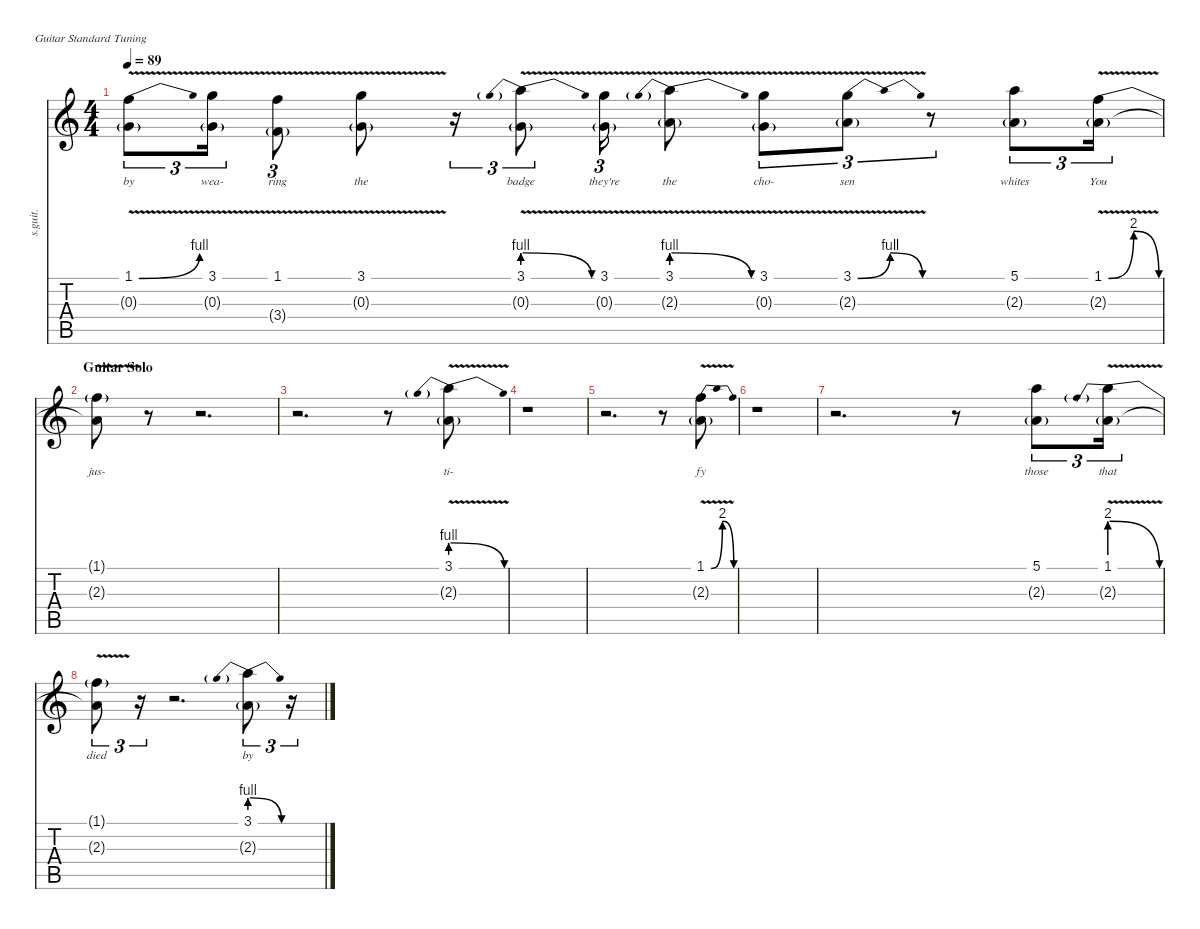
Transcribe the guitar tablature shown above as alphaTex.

\defaultSystemsLayout 4
\hideDynamics
\bracketExtendMode nobrackets
\track ("Zack de la Rocha - Vocals 1" "s.guit.") {instrument tenorsax}
\staff {score tabs}
\tuning (E4 B3 G3 D3 A2 E2)
\displaytranspose 12
\ts (4 4)
\tempo 89
\clef g2
\ks c
(1.1{be (bend 0 0 15 4) v} 0.3{g}).8{tu (3 2) lyrics (0 "by") lyrics (1 "") lyrics (2 "") lyrics (3 "") lyrics (4 "") dy fff} (3.1{v} 0.3{g}).16{tu (3 2) lyrics (0 "wea-") lyrics (1 "") lyrics (2 "") lyrics (3 "") lyrics (4 "")} (1.1{v} 3.4{g}).8{tu (3 2) lyrics (0 "ring") lyrics (1 "") lyrics (2 "") lyrics (3 "") lyrics (4 "")} (3.1{v} 0.3{g}).8{lyrics (0 "the") lyrics (1 "") lyrics (2 "") lyrics (3 "") lyrics (4 "")} r.16{tu (3 2)} (3.1{be (prebendrelease 0 4 19.8 0) v} 0.3{g}).8{tu (3 2) lyrics (0 "badge") lyrics (1 "") lyrics (2 "") lyrics (3 "") lyrics (4 "")} (3.1{v} 0.3{g}).16{tu (3 2) lyrics (0 "they're") lyrics (1 "") lyrics (2 "") lyrics (3 "") lyrics (4 "")} (3.1{be (prebendrelease 0 4 60 0) v} 2.3{g}).8{lyrics (0 "the") lyrics (1 "") lyrics (2 "") lyrics (3 "") lyrics (4 "")} (3.1{v} 0.3{g}).8{tu (3 2) lyrics (0 "cho-") lyrics (1 "") lyrics (2 "") lyrics (3 "") lyrics (4 "")} (3.1{be (bendrelease 0 0 15 4 45 4 60 0) v} 2.3{g}).8{tu (3 2) lyrics (0 "sen") lyrics (1 "") lyrics (2 "") lyrics (3 "") lyrics (4 "")} r.8{tu (3 2)} (5.1 2.3{g}).8{tu (3 2) lyrics (0 "whites") lyrics (1 "") lyrics (2 "") lyrics (3 "") lyrics (4 "")} (1.1{be (bendrelease 0 0 4.8 8 30 8 60 0) v} 2.3{g}).16{tu (3 2) lyrics (0 "You") lyrics (1 "") lyrics (2 "") lyrics (3 "") lyrics (4 "")} |
\section ("" "Guitar Solo")
(1.1{t} 2.3{t}).8{lyrics (0 "jus-") lyrics (1 "") lyrics (2 "") lyrics (3 "") lyrics (4 "")} r.8 r.2{d} |
r.2{d} r.8 (3.1{be (prebendrelease 0 4 60 0) v} 2.3{g}).8{lyrics (0 "ti-") lyrics (1 "") lyrics (2 "") lyrics (3 "") lyrics (4 "")} |
r.1 |
r.2{d} r.8 (1.1{be (bendrelease 0 0 15 8 45 8 60 0) v} 2.3{g}).8{lyrics (0 "fy") lyrics (1 "") lyrics (2 "") lyrics (3 "") lyrics (4 "")} |
r.1 |
r.2{d} r.8 (5.1 2.3{g}).8{tu (3 2) lyrics (0 "those") lyrics (1 "") lyrics (2 "") lyrics (3 "") lyrics (4 "")} (1.1{be (prebendrelease 0 8 60 0) v} 2.3{g}).16{tu (3 2) lyrics (0 "that") lyrics (1 "") lyrics (2 "") lyrics (3 "") lyrics (4 "")} |
(1.1{t} 2.3{t}).8{tu (3 2) lyrics (0 "died") lyrics (1 "") lyrics (2 "") lyrics (3 "") lyrics (4 "")} r.16{tu (3 2)} r.2{d} (3.1{be (prebendrelease 0 4 60 0)} 2.3{g}).8{tu (3 2) lyrics (0 "by") lyrics (1 "") lyrics (2 "") lyrics (3 "") lyrics (4 "")} r.16{tu (3 2)}
